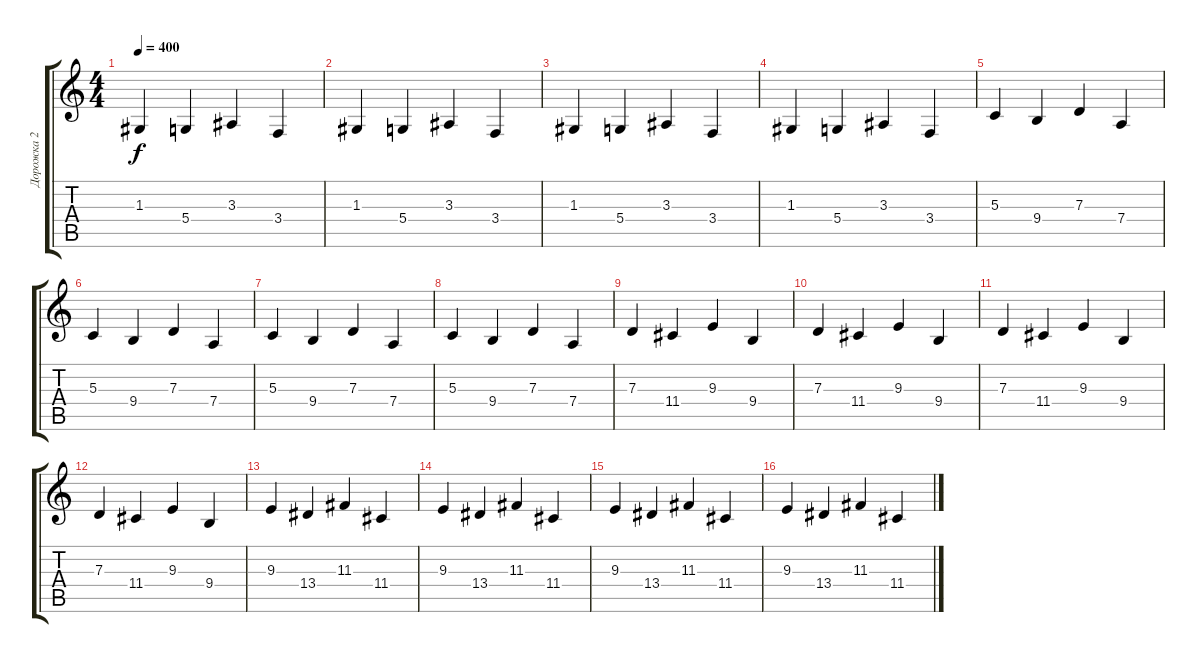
\track ("Дорожка 2" "Дорожка 2") {instrument lead2sawtooth}
\staff {score tabs}
\tuning (E4 B3 G3 D3 A2 E2) {hide}
\ts (4 4)
\tempo 400
\clef g2
\ks c
1.3.4{dy f} 5.4.4 3.3.4 3.4.4 |
1.3.4 5.4.4 3.3.4 3.4.4 |
1.3.4 5.4.4 3.3.4 3.4.4 |
1.3.4 5.4.4 3.3.4 3.4.4 |
5.3.4 9.4.4 7.3.4 7.4.4 |
5.3.4 9.4.4 7.3.4 7.4.4 |
5.3.4 9.4.4 7.3.4 7.4.4 |
5.3.4 9.4.4 7.3.4 7.4.4 |
7.3.4 11.4.4 9.3.4 9.4.4 |
7.3.4 11.4.4 9.3.4 9.4.4 |
7.3.4 11.4.4 9.3.4 9.4.4 |
7.3.4 11.4.4 9.3.4 9.4.4 |
9.3.4 13.4.4 11.3.4 11.4.4 |
9.3.4 13.4.4 11.3.4 11.4.4 |
9.3.4 13.4.4 11.3.4 11.4.4 |
9.3.4 13.4.4 11.3.4 11.4.4
